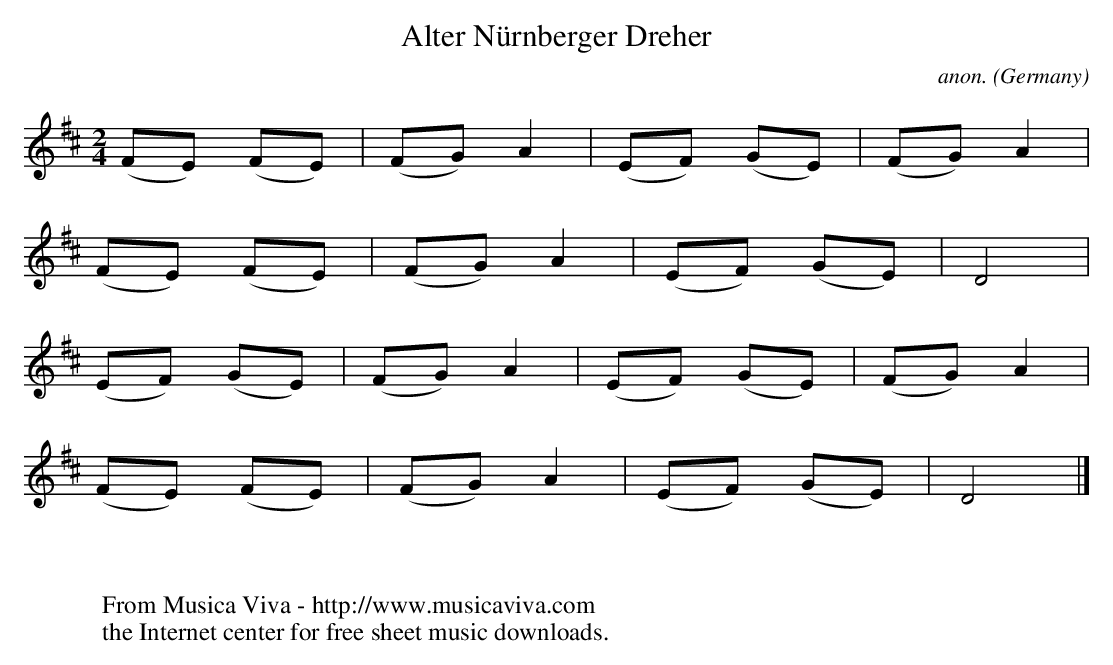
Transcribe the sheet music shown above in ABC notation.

X:1
T:Alter N\"urnberger Dreher
C:anon.
O:Germany
M:2/4
L:1/8
K:D
(FE) (FE)|(FG) A2|(EF) (GE)|(FG) A2|
(FE) (FE)|(FG) A2|(EF) (GE)|D4|
(EF) (GE)|(FG) A2|(EF) (GE)|(FG) A2|
(FE) (FE)|(FG) A2|(EF) (GE)|D4|]
W:
W:
W:  From Musica Viva - http://www.musicaviva.com
W:  the Internet center for free sheet music downloads.
